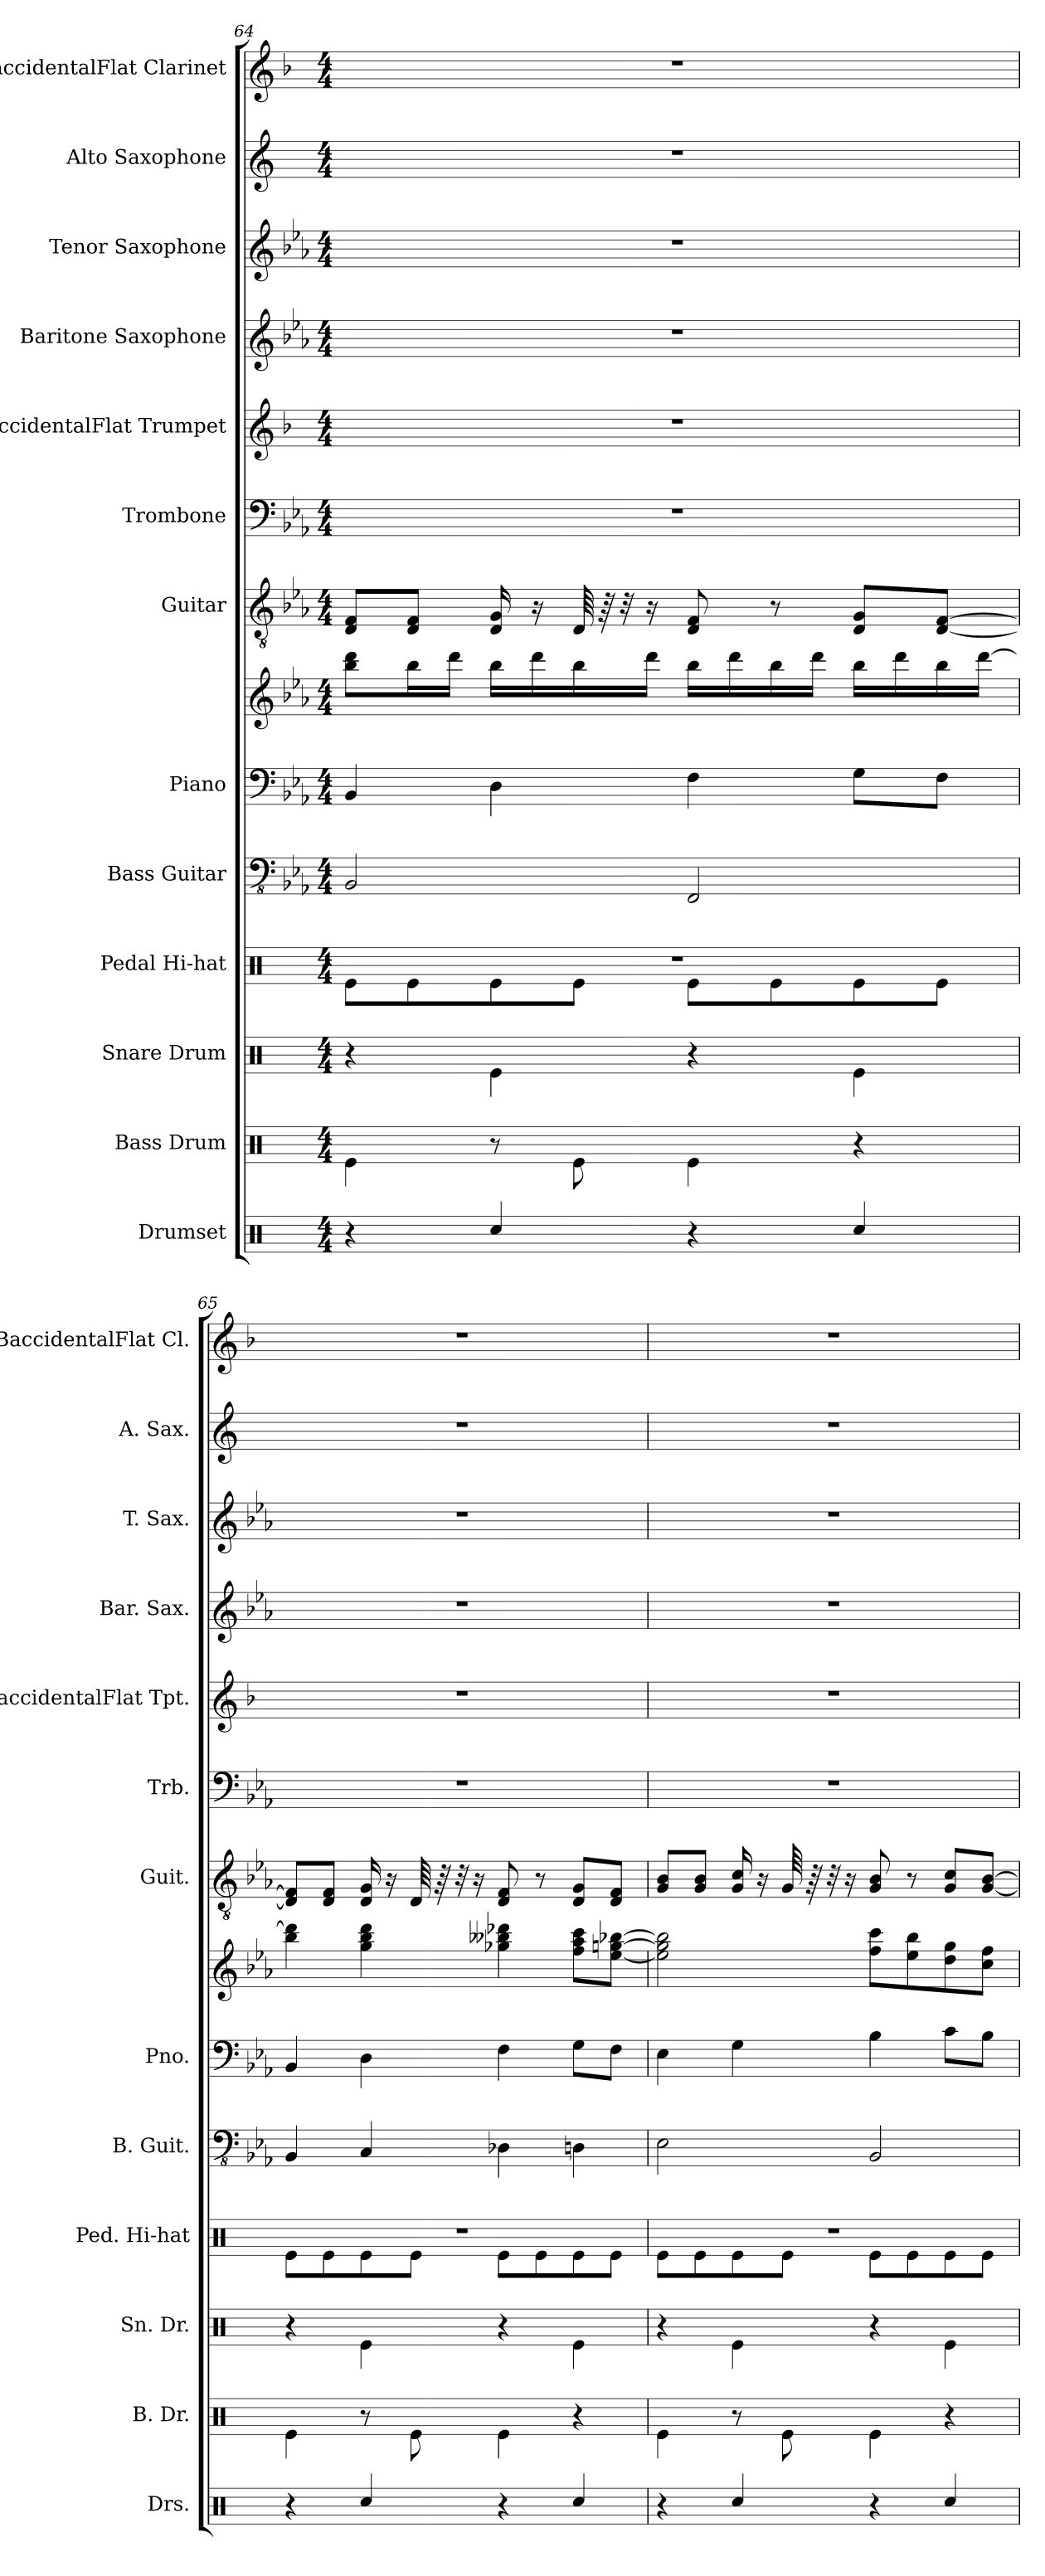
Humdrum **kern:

**kern	**kern	**kern	**kern	**kern	**kern	**kern	**kern	**kern	**kern	**kern	**kern	**kern	**kern
*part13	*part12	*part11	*part10	*part9	*part8	*part8	*part7	*part6	*part5	*part4	*part3	*part2	*part1
*staff14	*staff13	*staff12	*staff11	*staff10	*staff9	*staff8	*staff7	*staff6	*staff5	*staff4	*staff3	*staff2	*staff1
*I"Drumset	*I"Bass Drum	*I"Snare Drum	*I"Pedal Hi-hat	*I"Bass Guitar	*I"Piano	*	*I"Guitar	*I"Trombone	*I"BaccidentalFlat Trumpet	*I"Baritone Saxophone	*I"Tenor Saxophone	*I"Alto Saxophone	*I"BaccidentalFlat Clarinet
*I'Drs.	*I'B. Dr.	*I'Sn. Dr.	*I'Ped. Hi-hat	*I'B. Guit.	*I'Pno.	*	*I'Guit.	*I'Trb.	*I'BaccidentalFlat Tpt.	*I'Bar. Sax.	*I'T. Sax.	*I'A. Sax.	*I'BaccidentalFlat Cl.
*clefX	*clefX	*clefX	*clefX	*clefFv4	*clefF4	*clefG2	*clefGv2	*clefF4	*clefG2	*clefG2	*clefG2	*clefG2	*clefG2
*	*	*	*	*	*	*	*	*	*ITrd1c2	*ITrd12c21	*ITrd8c14	*ITrd5c9	*ITrd1c2
*k[]	*k[]	*k[]	*k[]	*k[b-e-a-]	*k[b-e-a-]	*k[b-e-a-]	*k[b-e-a-]	*k[b-e-a-]	*k[b-e-a-]	*k[b-e-a-]	*k[b-e-a-]	*k[b-e-a-]	*k[b-e-a-]
*M4/4	*M4/4	*M4/4	*M4/4	*M4/4	*M4/4	*M4/4	*M4/4	*M4/4	*M4/4	*M4/4	*M4/4	*M4/4	*M4/4
=64	=64	=64	=64	=64	=64	=64	=64	=64	=64	=64	=64	=64	=64
*	*	*	*^	*	*	*	*	*	*	*	*	*	*
4r	4Re\	4r	1r	8Re\L	2BBB-/	4BB-/	8bb-\ 8ddd\L	8D/ 8F/L	1r	1r	1r	1r	1r	1r
.	.	.	.	8Re\	.	.	16bb-\L	8D/ 8F/J	.	.	.	.	.	.
.	.	.	.	.	.	.	16ddd\JJ	.	.	.	.	.	.	.
4Rcc/	8r	4Re\	.	8Re\	.	4D\	16bb-\LL	16D/ 16G/	.	.	.	.	.	.
.	.	.	.	.	.	.	16ddd\	16r	.	.	.	.	.	.
.	8Re\	.	.	8Re\J	.	.	16bb-\	64D/	.	.	.	.	.	.
.	.	.	.	.	.	.	.	64r	.	.	.	.	.	.
.	.	.	.	.	.	.	.	32r	.	.	.	.	.	.
.	.	.	.	.	.	.	16ddd\JJ	16r	.	.	.	.	.	.
4r	4Re\	4r	.	8Re\L	2FFF/	4F\	16bb-\LL	8D/ 8F/	.	.	.	.	.	.
.	.	.	.	.	.	.	16ddd\	.	.	.	.	.	.	.
.	.	.	.	8Re\	.	.	16bb-\	8r	.	.	.	.	.	.
.	.	.	.	.	.	.	16ddd\JJ	.	.	.	.	.	.	.
4Rcc/	4r	4Re\	.	8Re\	.	8G\L	16bb-\LL	8D/ 8G/L	.	.	.	.	.	.
.	.	.	.	.	.	.	16ddd\	.	.	.	.	.	.	.
.	.	.	.	8Re\J	.	8F\J	16bb-\	[8D/ [8F/J	.	.	.	.	.	.
.	.	.	.	.	.	.	[16ddd\JJ	.	.	.	.	.	.	.
!!LO:PB:g=z
=65	=65	=65	=65	=65	=65	=65	=65	=65	=65	=65	=65	=65	=65	=65
4r	4Re\	4r	1r	8Re\L	4BBB-/	4BB-/	4bb-\ 4ddd\]	8D/] 8F/]L	1r	1r	1r	1r	1r	1r
.	.	.	.	8Re\	.	.	.	8D/ 8F/J	.	.	.	.	.	.
4Rcc/	8r	4Re\	.	8Re\	4CC/	4D\	4gg\ 4bb-\ 4ddd\	16D/ 16G/	.	.	.	.	.	.
.	.	.	.	.	.	.	.	16r	.	.	.	.	.	.
.	8Re\	.	.	8Re\J	.	.	.	64D/	.	.	.	.	.	.
.	.	.	.	.	.	.	.	64r	.	.	.	.	.	.
.	.	.	.	.	.	.	.	32r	.	.	.	.	.	.
.	.	.	.	.	.	.	.	16r	.	.	.	.	.	.
4r	4Re\	4r	.	8Re\L	4DD-X\	4F\	4gg-X\ 4bb--X\ 4ddd-X\	8D/ 8F/	.	.	.	.	.	.
.	.	.	.	8Re\	.	.	.	8r	.	.	.	.	.	.
4Rcc/	4r	4Re\	.	8Re\	4DDn\	8G\L	8ff\ 8aa-\ 8ccc\L	8D/ 8G/L	.	.	.	.	.	.
.	.	.	.	8Re\J	.	8F\J	[8ee-\ [8ggn\ [8bb-X\J	8D/ 8F/J	.	.	.	.	.	.
=66	=66	=66	=66	=66	=66	=66	=66	=66	=66	=66	=66	=66	=66	=66
4r	4Re\	4r	1r	8Re\L	2EE-\	4E-\	2ee-\] 2gg\] 2bb-\]	8G/ 8B-/L	1r	1r	1r	1r	1r	1r
.	.	.	.	8Re\	.	.	.	8G/ 8B-/J	.	.	.	.	.	.
4Rcc/	8r	4Re\	.	8Re\	.	4G\	.	16G/ 16c/	.	.	.	.	.	.
.	.	.	.	.	.	.	.	16r	.	.	.	.	.	.
.	8Re\	.	.	8Re\J	.	.	.	64G/	.	.	.	.	.	.
.	.	.	.	.	.	.	.	64r	.	.	.	.	.	.
.	.	.	.	.	.	.	.	32r	.	.	.	.	.	.
.	.	.	.	.	.	.	.	16r	.	.	.	.	.	.
4r	4Re\	4r	.	8Re\L	2BBB-/	4B-\	8ff\ 8ccc\L	8G/ 8B-/	.	.	.	.	.	.
.	.	.	.	8Re\	.	.	8ee-\ 8bb-\	8r	.	.	.	.	.	.
4Rcc/	4r	4Re\	.	8Re\	.	8c\L	8dd\ 8gg\	8G/ 8c/L	.	.	.	.	.	.
.	.	.	.	8Re\J	.	8B-\J	8cc\ 8ff\J	[8G/ [8B-/J	.	.	.	.	.	.
*	*	*	*v	*v	*	*	*	*	*	*	*	*	*	*
=	=	=	=	=	=	=	=	=	=	=	=	=	=
*-	*-	*-	*-	*-	*-	*-	*-	*-	*-	*-	*-	*-	*-
